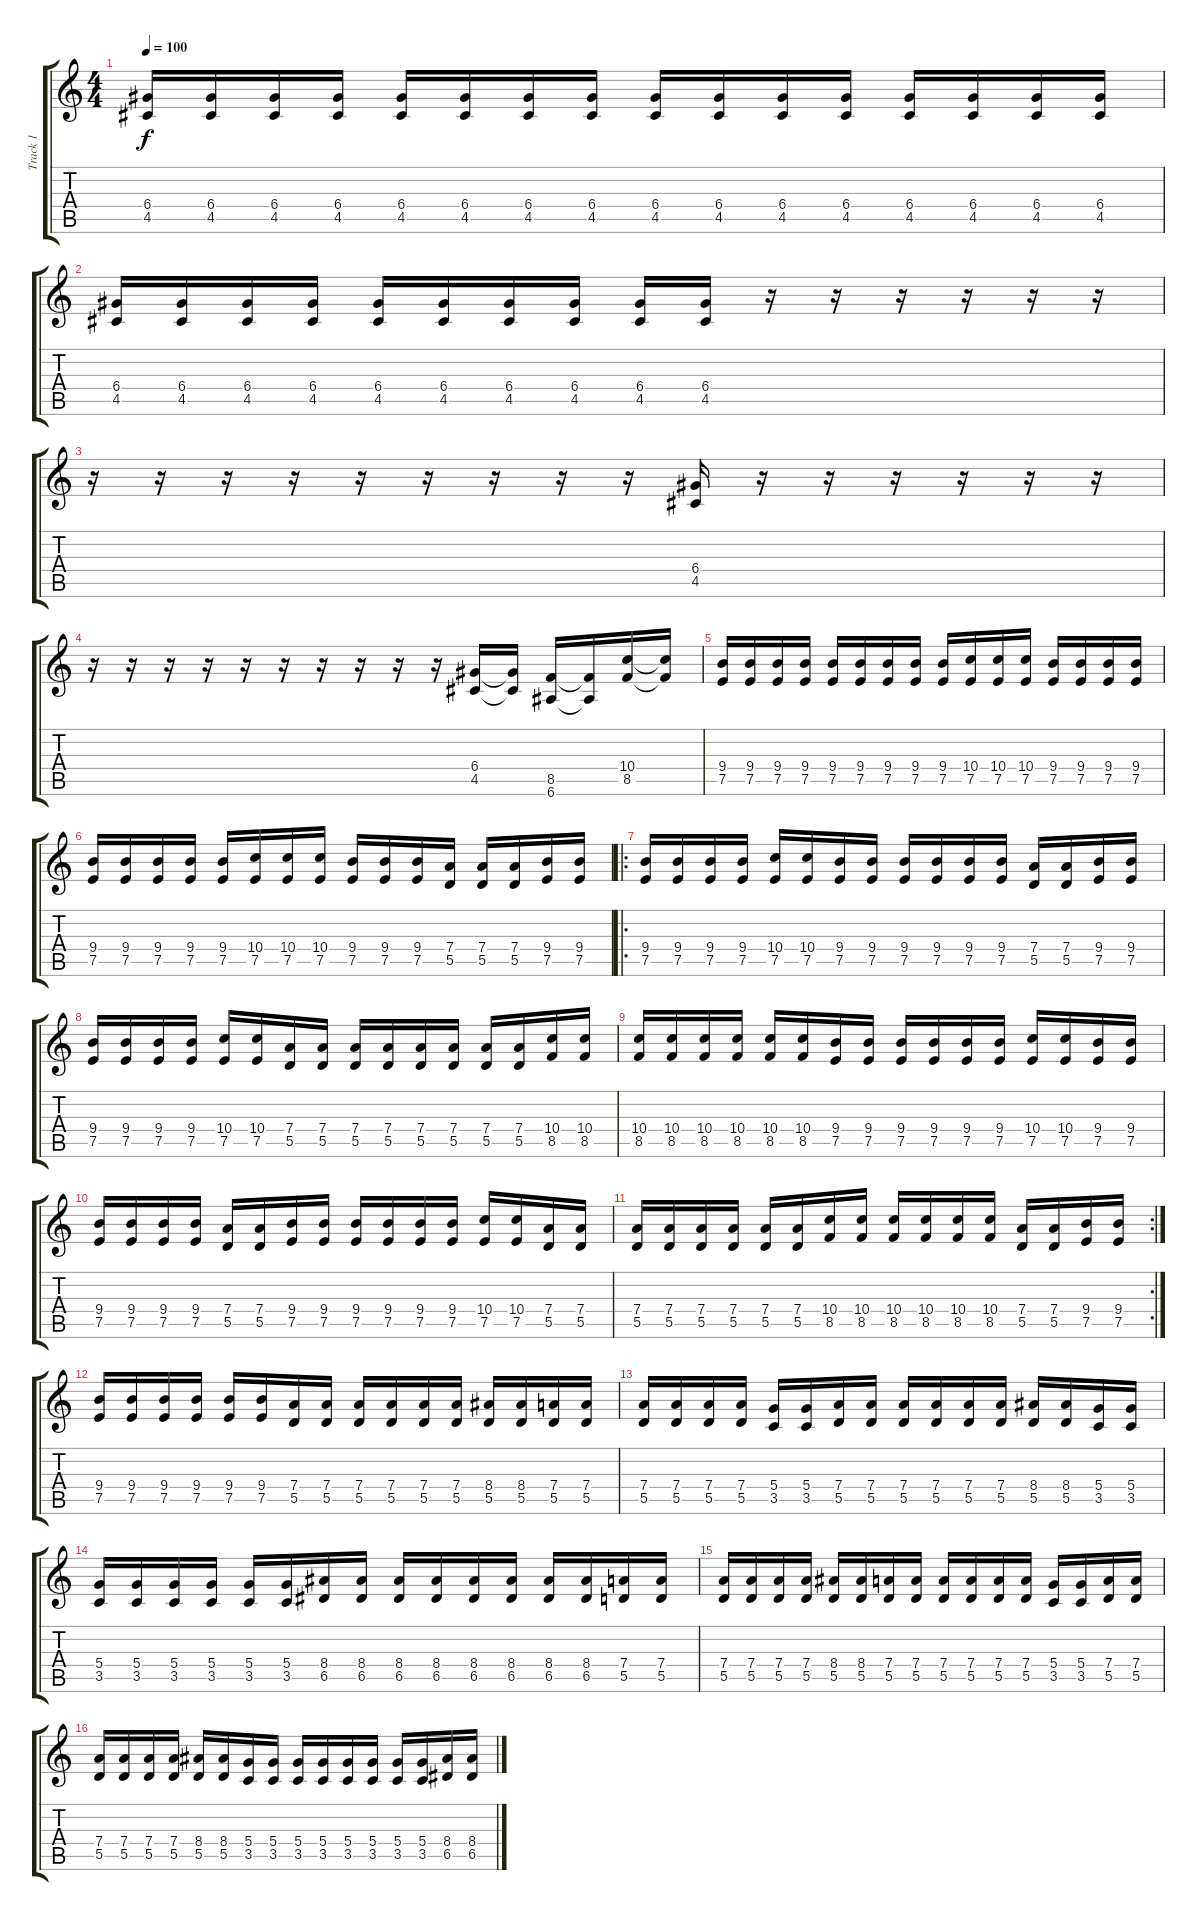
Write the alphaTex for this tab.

\track ("Track 1" "Track 1") {instrument distortionguitar}
\staff {score tabs}
\tuning (E4 B3 G3 D3 A2 E2) {hide}
\ts (4 4)
\tempo 100
\clef g2
\ks c
(6.4 4.5).16{dy f} (6.4 4.5).16 (6.4 4.5).16 (6.4 4.5).16 (6.4 4.5).16 (6.4 4.5).16 (6.4 4.5).16 (6.4 4.5).16 (6.4 4.5).16 (6.4 4.5).16 (6.4 4.5).16 (6.4 4.5).16 (6.4 4.5).16 (6.4 4.5).16 (6.4 4.5).16 (6.4 4.5).16 |
(6.4 4.5).16 (6.4 4.5).16 (6.4 4.5).16 (6.4 4.5).16 (6.4 4.5).16 (6.4 4.5).16 (6.4 4.5).16 (6.4 4.5).16 (6.4 4.5).16 (6.4 4.5).16 r.16 r.16 r.16 r.16 r.16 r.16 |
r.16 r.16 r.16 r.16 r.16 r.16 r.16 r.16 r.16 (6.4 4.5).16 r.16 r.16 r.16 r.16 r.16 r.16 |
r.16 r.16 r.16 r.16 r.16 r.16 r.16 r.16 r.16 r.16 (6.4 4.5).16 (6.4{t} 4.5{t}).16 (8.5 6.6).16 (8.5{t} 6.6{t}).16 (10.4 8.5).16 (10.4{t} 8.5{t}).16 |
(9.4 7.5).16 (9.4 7.5).16 (9.4 7.5).16 (9.4 7.5).16 (9.4 7.5).16 (9.4 7.5).16 (9.4 7.5).16 (9.4 7.5).16 (9.4 7.5).16 (10.4 7.5).16 (10.4 7.5).16 (10.4 7.5).16 (9.4 7.5).16 (9.4 7.5).16 (9.4 7.5).16 (9.4 7.5).16 |
(9.4 7.5).16 (9.4 7.5).16 (9.4 7.5).16 (9.4 7.5).16 (9.4 7.5).16 (10.4 7.5).16 (10.4 7.5).16 (10.4 7.5).16 (9.4 7.5).16 (9.4 7.5).16 (9.4 7.5).16 (7.4 5.5).16 (7.4 5.5).16 (7.4 5.5).16 (9.4 7.5).16 (9.4 7.5).16 |
\ro
(9.4 7.5).16 (9.4 7.5).16 (9.4 7.5).16 (9.4 7.5).16 (10.4 7.5).16 (10.4 7.5).16 (9.4 7.5).16 (9.4 7.5).16 (9.4 7.5).16 (9.4 7.5).16 (9.4 7.5).16 (9.4 7.5).16 (7.4 5.5).16 (7.4 5.5).16 (9.4 7.5).16 (9.4 7.5).16 |
(9.4 7.5).16 (9.4 7.5).16 (9.4 7.5).16 (9.4 7.5).16 (10.4 7.5).16 (10.4 7.5).16 (7.4 5.5).16 (7.4 5.5).16 (7.4 5.5).16 (7.4 5.5).16 (7.4 5.5).16 (7.4 5.5).16 (7.4 5.5).16 (7.4 5.5).16 (10.4 8.5).16 (10.4 8.5).16 |
(10.4 8.5).16 (10.4 8.5).16 (10.4 8.5).16 (10.4 8.5).16 (10.4 8.5).16 (10.4 8.5).16 (9.4 7.5).16 (9.4 7.5).16 (9.4 7.5).16 (9.4 7.5).16 (9.4 7.5).16 (9.4 7.5).16 (10.4 7.5).16 (10.4 7.5).16 (9.4 7.5).16 (9.4 7.5).16 |
(9.4 7.5).16 (9.4 7.5).16 (9.4 7.5).16 (9.4 7.5).16 (7.4 5.5).16 (7.4 5.5).16 (9.4 7.5).16 (9.4 7.5).16 (9.4 7.5).16 (9.4 7.5).16 (9.4 7.5).16 (9.4 7.5).16 (10.4 7.5).16 (10.4 7.5).16 (7.4 5.5).16 (7.4 5.5).16 |
\rc 2
(7.4 5.5).16 (7.4 5.5).16 (7.4 5.5).16 (7.4 5.5).16 (7.4 5.5).16 (7.4 5.5).16 (10.4 8.5).16 (10.4 8.5).16 (10.4 8.5).16 (10.4 8.5).16 (10.4 8.5).16 (10.4 8.5).16 (7.4 5.5).16 (7.4 5.5).16 (9.4 7.5).16 (9.4 7.5).16 |
(9.4 7.5).16 (9.4 7.5).16 (9.4 7.5).16 (9.4 7.5).16 (9.4 7.5).16 (9.4 7.5).16 (7.4 5.5).16 (7.4 5.5).16 (7.4 5.5).16 (7.4 5.5).16 (7.4 5.5).16 (7.4 5.5).16 (8.4 5.5).16 (8.4 5.5).16 (7.4 5.5).16 (7.4 5.5).16 |
(7.4 5.5).16 (7.4 5.5).16 (7.4 5.5).16 (7.4 5.5).16 (5.4 3.5).16 (5.4 3.5).16 (7.4 5.5).16 (7.4 5.5).16 (7.4 5.5).16 (7.4 5.5).16 (7.4 5.5).16 (7.4 5.5).16 (8.4 5.5).16 (8.4 5.5).16 (5.4 3.5).16 (5.4 3.5).16 |
(5.4 3.5).16 (5.4 3.5).16 (5.4 3.5).16 (5.4 3.5).16 (5.4 3.5).16 (5.4 3.5).16 (8.4 6.5).16 (8.4 6.5).16 (8.4 6.5).16 (8.4 6.5).16 (8.4 6.5).16 (8.4 6.5).16 (8.4 6.5).16 (8.4 6.5).16 (7.4 5.5).16 (7.4 5.5).16 |
(7.4 5.5).16 (7.4 5.5).16 (7.4 5.5).16 (7.4 5.5).16 (8.4 5.5).16 (8.4 5.5).16 (7.4 5.5).16 (7.4 5.5).16 (7.4 5.5).16 (7.4 5.5).16 (7.4 5.5).16 (7.4 5.5).16 (5.4 3.5).16 (5.4 3.5).16 (7.4 5.5).16 (7.4 5.5).16 |
(7.4 5.5).16 (7.4 5.5).16 (7.4 5.5).16 (7.4 5.5).16 (8.4 5.5).16 (8.4 5.5).16 (5.4 3.5).16 (5.4 3.5).16 (5.4 3.5).16 (5.4 3.5).16 (5.4 3.5).16 (5.4 3.5).16 (5.4 3.5).16 (5.4 3.5).16 (8.4 6.5).16 (8.4 6.5).16
